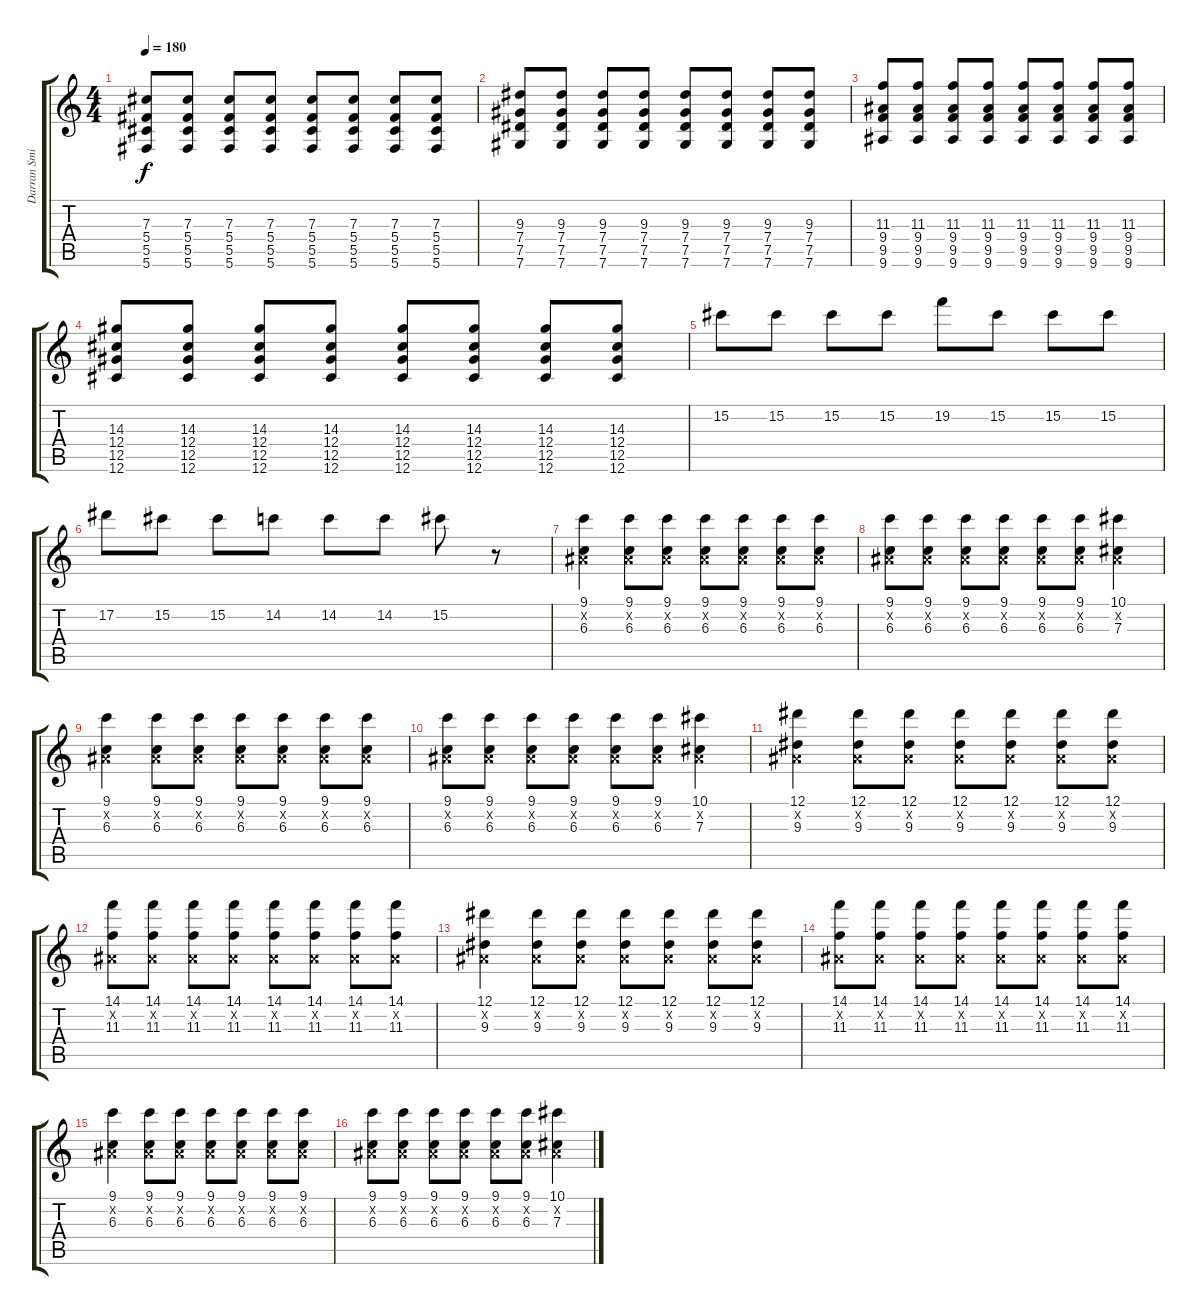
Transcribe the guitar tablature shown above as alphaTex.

\track ("Darran Smith" "Darran Smi") {instrument distortionguitar}
\staff {score tabs}
\tuning (Eb4 Bb3 Gb3 Db3 Ab2 Db2) {hide}
\ts (4 4)
\tempo 180
\clef g2
\ks c
(7.3 5.4 5.5 5.6).8{dy f} (7.3 5.4 5.5 5.6).8 (7.3 5.4 5.5 5.6).8 (7.3 5.4 5.5 5.6).8 (7.3 5.4 5.5 5.6).8 (7.3 5.4 5.5 5.6).8 (7.3 5.4 5.5 5.6).8 (7.3 5.4 5.5 5.6).8 |
(9.3 7.4 7.5 7.6).8 (9.3 7.4 7.5 7.6).8 (9.3 7.4 7.5 7.6).8 (9.3 7.4 7.5 7.6).8 (9.3 7.4 7.5 7.6).8 (9.3 7.4 7.5 7.6).8 (9.3 7.4 7.5 7.6).8 (9.3 7.4 7.5 7.6).8 |
(11.3 9.4 9.5 9.6).8 (11.3 9.4 9.5 9.6).8 (11.3 9.4 9.5 9.6).8 (11.3 9.4 9.5 9.6).8 (11.3 9.4 9.5 9.6).8 (11.3 9.4 9.5 9.6).8 (11.3 9.4 9.5 9.6).8 (11.3 9.4 9.5 9.6).8 |
(14.3 12.4 12.5 12.6).8 (14.3 12.4 12.5 12.6).8 (14.3 12.4 12.5 12.6).8 (14.3 12.4 12.5 12.6).8 (14.3 12.4 12.5 12.6).8 (14.3 12.4 12.5 12.6).8 (14.3 12.4 12.5 12.6).8 (14.3 12.4 12.5 12.6).8 |
15.2.8{volume 13} 15.2.8 15.2.8 15.2.8 19.2.8 15.2.8 15.2.8 15.2.8 |
17.2.8 15.2.8 15.2.8 14.2.8 14.2.8 14.2.8 15.2.8 r.8 |
(9.1 0.2{x} 6.3).4 (9.1 0.2{x} 6.3).8 (9.1 0.2{x} 6.3).8 (9.1 0.2{x} 6.3).8 (9.1 0.2{x} 6.3).8 (9.1 0.2{x} 6.3).8 (9.1 0.2{x} 6.3).8 |
(9.1 0.2{x} 6.3).8 (9.1 0.2{x} 6.3).8 (9.1 0.2{x} 6.3).8 (9.1 0.2{x} 6.3).8 (9.1 0.2{x} 6.3).8 (9.1 0.2{x} 6.3).8 (10.1 0.2{x} 7.3).4 |
(9.1 0.2{x} 6.3).4 (9.1 0.2{x} 6.3).8 (9.1 0.2{x} 6.3).8 (9.1 0.2{x} 6.3).8 (9.1 0.2{x} 6.3).8 (9.1 0.2{x} 6.3).8 (9.1 0.2{x} 6.3).8 |
(9.1 0.2{x} 6.3).8 (9.1 0.2{x} 6.3).8 (9.1 0.2{x} 6.3).8 (9.1 0.2{x} 6.3).8 (9.1 0.2{x} 6.3).8 (9.1 0.2{x} 6.3).8 (10.1 0.2{x} 7.3).4 |
(12.1 0.2{x} 9.3).4 (12.1 0.2{x} 9.3).8 (12.1 0.2{x} 9.3).8 (12.1 0.2{x} 9.3).8 (12.1 0.2{x} 9.3).8 (12.1 0.2{x} 9.3).8 (12.1 0.2{x} 9.3).8 |
(14.1 0.2{x} 11.3).8 (14.1 0.2{x} 11.3).8 (14.1 0.2{x} 11.3).8 (14.1 0.2{x} 11.3).8 (14.1 0.2{x} 11.3).8 (14.1 0.2{x} 11.3).8 (14.1 0.2{x} 11.3).8 (14.1 0.2{x} 11.3).8 |
(12.1 0.2{x} 9.3).4 (12.1 0.2{x} 9.3).8 (12.1 0.2{x} 9.3).8 (12.1 0.2{x} 9.3).8 (12.1 0.2{x} 9.3).8 (12.1 0.2{x} 9.3).8 (12.1 0.2{x} 9.3).8 |
(14.1 0.2{x} 11.3).8 (14.1 0.2{x} 11.3).8 (14.1 0.2{x} 11.3).8 (14.1 0.2{x} 11.3).8 (14.1 0.2{x} 11.3).8 (14.1 0.2{x} 11.3).8 (14.1 0.2{x} 11.3).8 (14.1 0.2{x} 11.3).8 |
(9.1 0.2{x} 6.3).4 (9.1 0.2{x} 6.3).8 (9.1 0.2{x} 6.3).8 (9.1 0.2{x} 6.3).8 (9.1 0.2{x} 6.3).8 (9.1 0.2{x} 6.3).8 (9.1 0.2{x} 6.3).8 |
(9.1 0.2{x} 6.3).8 (9.1 0.2{x} 6.3).8 (9.1 0.2{x} 6.3).8 (9.1 0.2{x} 6.3).8 (9.1 0.2{x} 6.3).8 (9.1 0.2{x} 6.3).8 (10.1 0.2{x} 7.3).4
